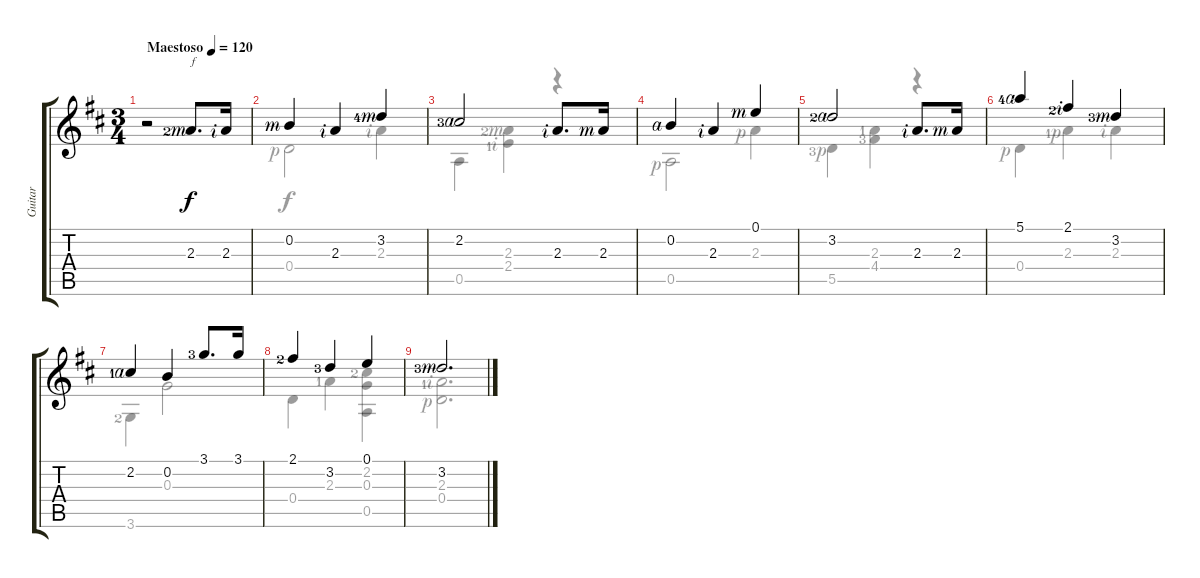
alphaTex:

\track ("Guitar" "Guitar") {instrument acousticguitarnylon}
\staff {score tabs}
\tuning (E4 B3 G3 D3 A2 E2) {hide}
\voice
\ts (3 4)
\tempo (120 "Maestoso")
\clef g2
\ks d
r.2{dy f instrument acousticguitarnylon} 2.3{lf 3 rf 3}.8{d txt "f"} 2.3{rf 2}.16 |
0.2{rf 3}.4 2.3{rf 2}.4 3.2{lf 5 rf 3}.4 |
2.2{lf 4 rf 4}.2 2.3{rf 2}.8{d} 2.3{rf 3}.16 |
0.2{rf 4}.4 2.3{rf 2}.4 0.1{rf 3}.4 |
3.2{lf 3 rf 4}.2 2.3{rf 2}.8{d} 2.3{rf 3}.16 |
5.1{lf 5 rf 4}.4 2.1{lf 3 rf 2}.4 3.2{lf 4 rf 3}.4 |
2.2{lf 2 rf 4}.4 0.2.4 3.1{lf 4}.8{d} 3.1.16 |
2.1{lf 3}.4 3.2{lf 4}.4 0.1.4 |
3.2{lf 4 rf 3}.2{d}
\voice
\clef g2
\ottava regular
\simile none
\ks d
|
0.4{rf 1}.2 2.3{rf 2}.4 |
0.5.4 (2.3{lf 3 rf 3} 2.4{lf 2 rf 2}).4 r.4 |
0.5{rf 1}.2 2.3{rf 1}.4 |
5.5{lf 4 rf 1}.4 (2.3{lf 2} 4.4{lf 4}).4 r.4 |
0.4{rf 1}.4 2.3{lf 2 rf 1}.4 2.3{rf 2}.4 |
3.6{lf 3}.4 0.3.2 |
0.4.4 2.3{lf 2}.4 (2.2{lf 3} 0.3 0.5).4 |
(2.3{lf 2 rf 2} 0.4{rf 1}).2{d}
